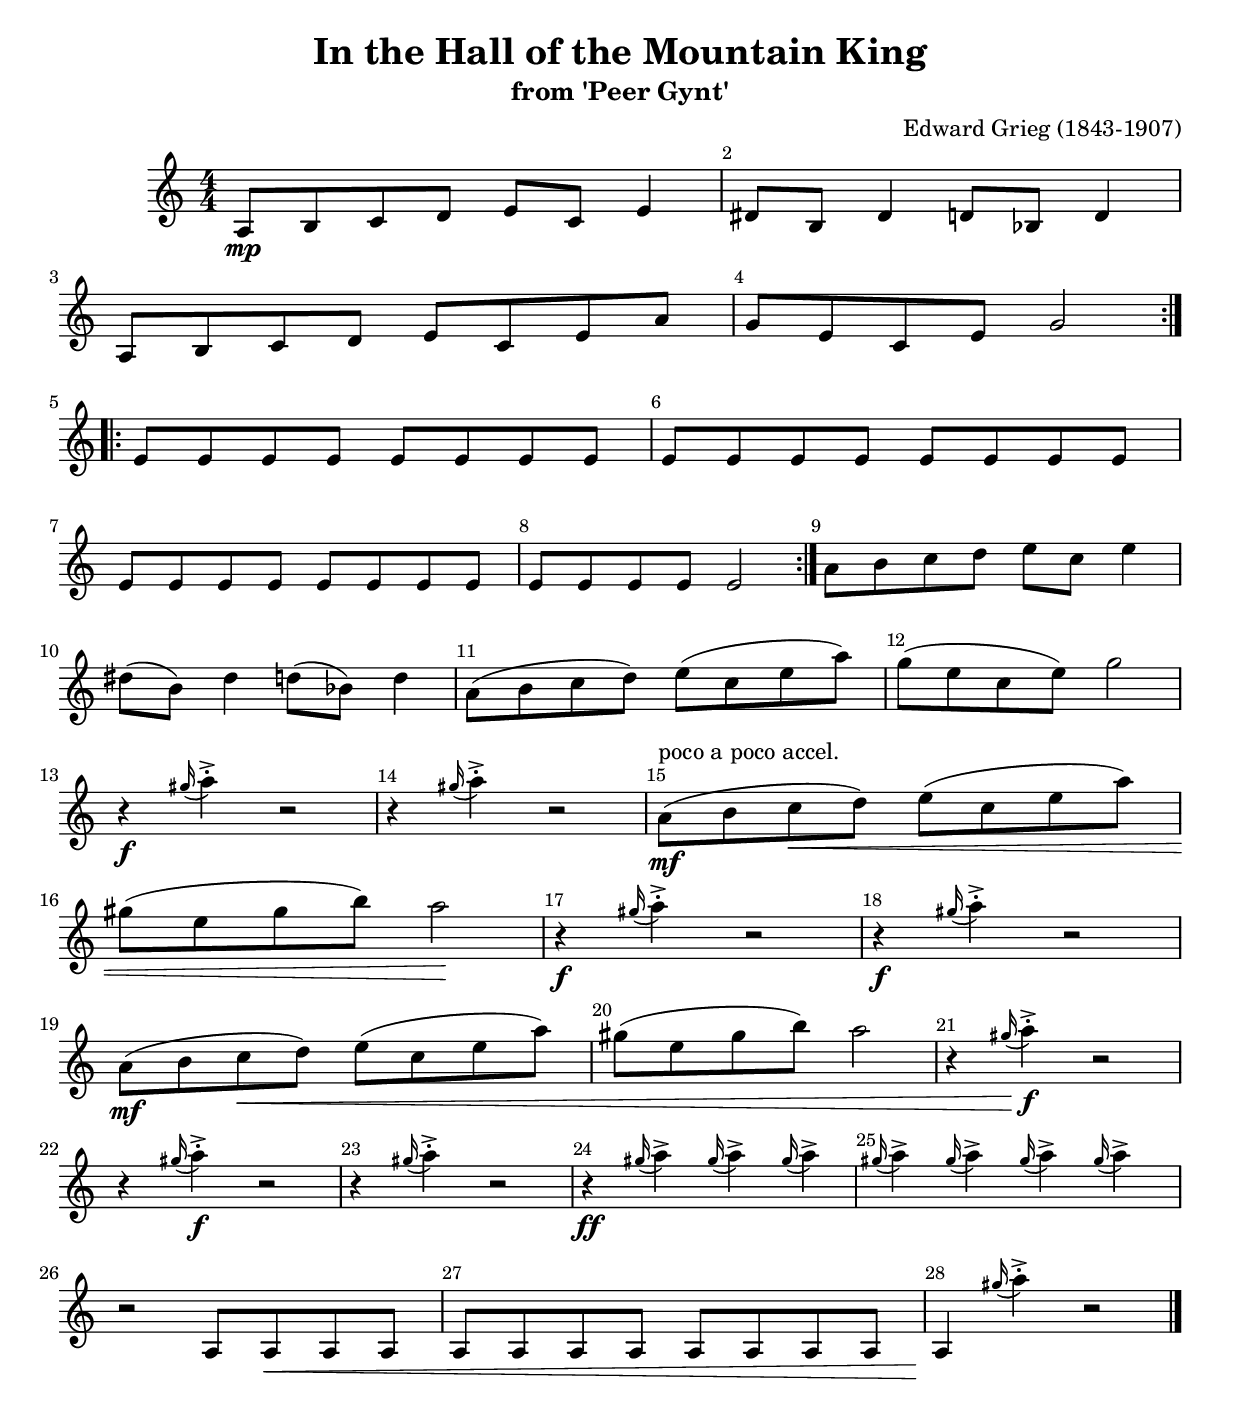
\version "2.18.2"
\header {
  title="In the Hall of the Mountain King"
  subtitle="from 'Peer Gynt'"
  arranger = "Edward Grieg (1843-1907)"
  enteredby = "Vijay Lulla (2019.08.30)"
}

\layout {
  \context {
    \Score
      \override BarNumber.break-visibility = ##(#f #t #t)
      \override MultiMeasureRest.expand-limit = #1
      \override SpacingSpanner.base-shortest-duration = #(ly:make-moment 1/48)
  }
}

voiceconsts = {
  \key c \major
  \numericTimeSignature
  \compressFullBarRests
  %% \tempo "<<<TEMPO HERE>>>" 4 = 60
}

%% showLastLength = R1*8 %% last few measures %% Comment to typeset whole score!

\book {
  \score {
    \new Staff {
      \new Voice {
	\relative c' {
	  \voiceconsts
	  %% \set Score.markFormatter = #format-mark-circle-numbers
	  \time 4/4 \clef treble
          \repeat volta 2 {
	  a8\mp b8 c8 d8 e8 c8 e4 | dis8 b8 dis4 d8 bes8 d4 | a8 b8 c8 d8 e8 c8 e8 a8 |
          g8 e8 c8 e8 g2 }
          \barNumberCheck #5
          \repeat volta 2 {
          e8 e8 e8 e8 e8 e8 e8 e8 | e8 e8 e8 e8 e8 e8 e8 e8 | e8 e8 e8 e8 e8 e8 e8 e8 |
          e8 e8 e8 e8 e2 }
          \barNumberCheck #9
          a8 b8 c8 d8 e8 c8 e4 | dis8( b8) dis4 d8( bes8) d4 | a8( b8 c8 d8) e8( c8 e8 a8) |
          g8( e8 c8 e8) g2 | \barNumberCheck #13
          r4\f \grace gis16( a4-.->) r2 | r4 \grace gis16( a4-.->) r2 |
          a,8\mf(^"poco a poco accel." b8 c8\< d8) e8( c8 e8 a8) |
          gis8( e8 gis8 b8) a2\! | r4\f \grace gis16( a4-.->) r2 | \barNumberCheck #18
          r4\f \grace gis16( a4-.->) r2 | a,8\mf( b8 c8\< d8) e8( c8 e8 a8) |
          gis8( e8 gis8 b8) a2 | r4 \grace gis16( a4-.-> \f) r2 | r4 \grace gis16( a4-.->\f) r2 |
          r4 \grace gis16( a4-.->) r2 | r4\ff \grace gis16( a4->) \grace gis16( a4->) \grace gis16( a4->) |
          \grace gis16( a4->) \grace gis16( a4->) \grace gis16( a4->) \grace gis16( a4->) |
          r2 a,,8 a8\< a8 a8 | a8 a8 a8 a8 a8 a8 a8 a8 | a4\! \grace gis''16( a4-.->) r2 \bar "|."
	}
      }
    }
  }
}

